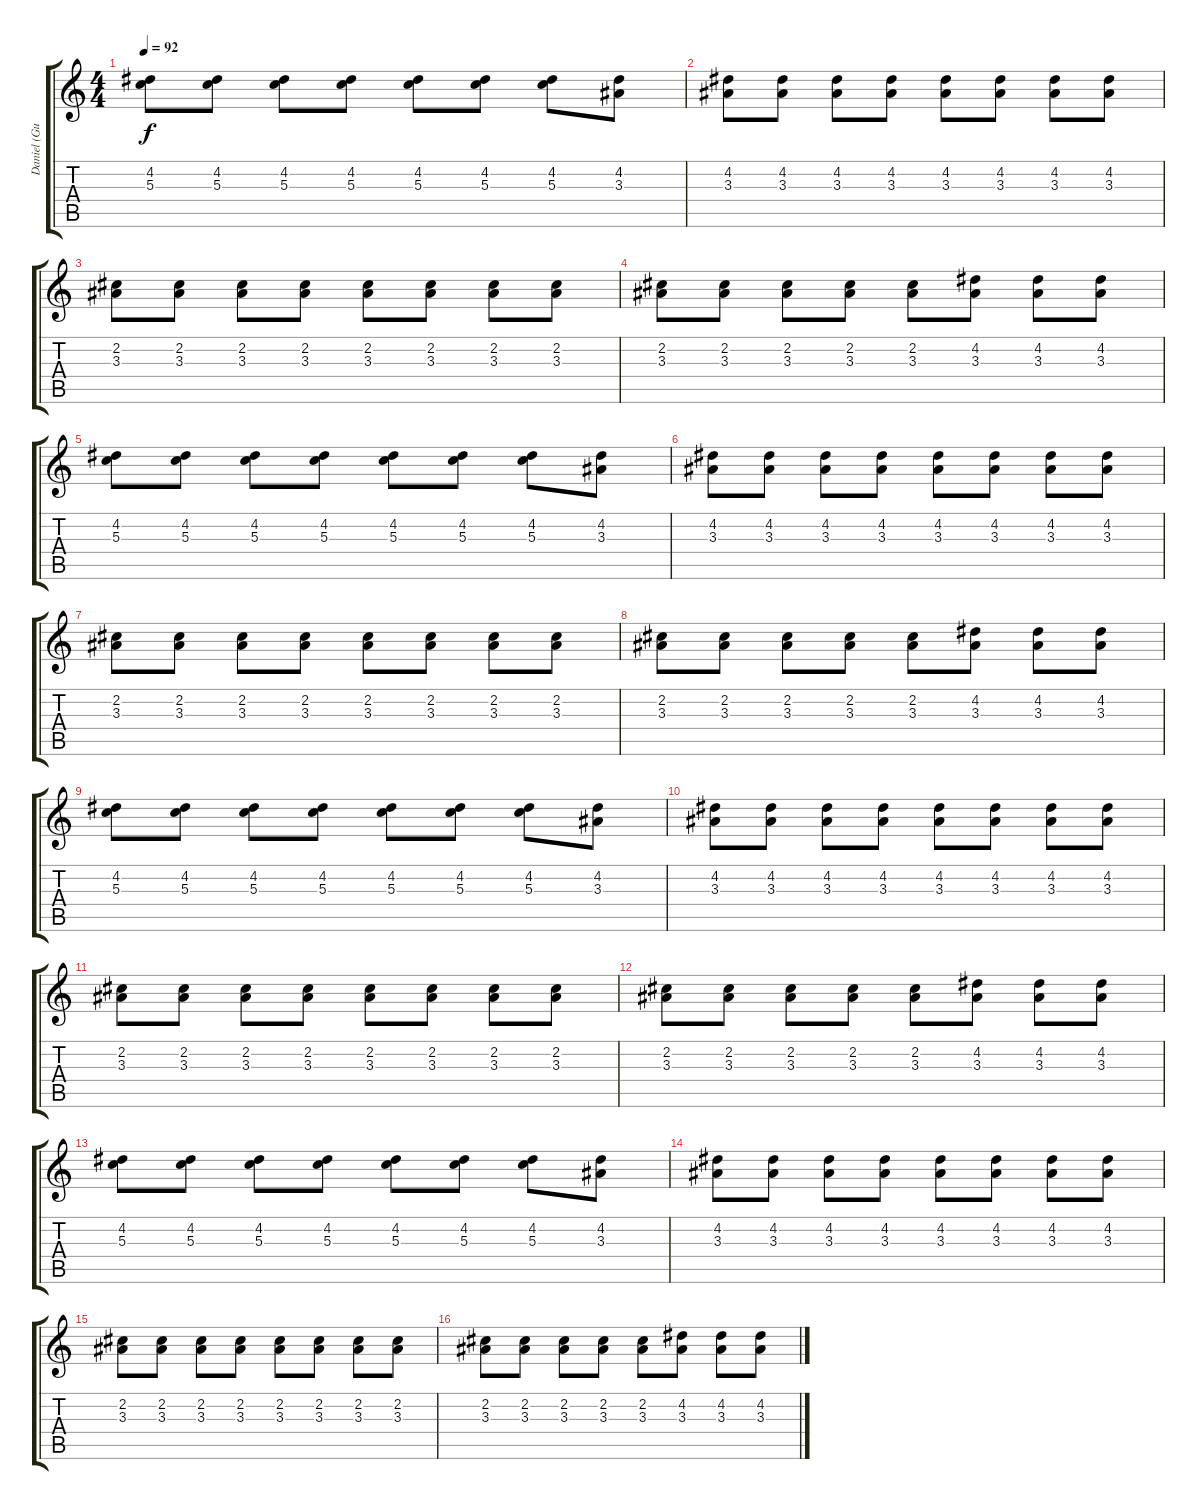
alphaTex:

\track ("Daniel (Guitar 2)" "Daniel (Gu") {instrument acousticguitarsteel}
\staff {score tabs}
\tuning (E4 B3 G3 D3 A2 E2) {hide}
\ts (4 4)
\tempo 92
\clef g2
\ks c
(4.2 5.3).8{dy f instrument acousticguitarsteel} (4.2 5.3).8 (4.2 5.3).8 (4.2 5.3).8 (4.2 5.3).8 (4.2 5.3).8 (4.2 5.3).8 (4.2 3.3).8 |
(4.2 3.3).8 (4.2 3.3).8 (4.2 3.3).8 (4.2 3.3).8 (4.2 3.3).8 (4.2 3.3).8 (4.2 3.3).8 (4.2 3.3).8 |
(2.2 3.3).8 (2.2 3.3).8 (2.2 3.3).8 (2.2 3.3).8 (2.2 3.3).8 (2.2 3.3).8 (2.2 3.3).8 (2.2 3.3).8 |
(2.2 3.3).8 (2.2 3.3).8 (2.2 3.3).8 (2.2 3.3).8 (2.2 3.3).8 (4.2 3.3).8 (4.2 3.3).8 (4.2 3.3).8 |
(4.2 5.3).8 (4.2 5.3).8 (4.2 5.3).8 (4.2 5.3).8 (4.2 5.3).8 (4.2 5.3).8 (4.2 5.3).8 (4.2 3.3).8 |
(4.2 3.3).8 (4.2 3.3).8 (4.2 3.3).8 (4.2 3.3).8 (4.2 3.3).8 (4.2 3.3).8 (4.2 3.3).8 (4.2 3.3).8 |
(2.2 3.3).8 (2.2 3.3).8 (2.2 3.3).8 (2.2 3.3).8 (2.2 3.3).8 (2.2 3.3).8 (2.2 3.3).8 (2.2 3.3).8 |
(2.2 3.3).8 (2.2 3.3).8 (2.2 3.3).8 (2.2 3.3).8 (2.2 3.3).8 (4.2 3.3).8 (4.2 3.3).8 (4.2 3.3).8 |
(4.2 5.3).8 (4.2 5.3).8 (4.2 5.3).8 (4.2 5.3).8 (4.2 5.3).8 (4.2 5.3).8 (4.2 5.3).8 (4.2 3.3).8 |
(4.2 3.3).8 (4.2 3.3).8 (4.2 3.3).8 (4.2 3.3).8 (4.2 3.3).8 (4.2 3.3).8 (4.2 3.3).8 (4.2 3.3).8 |
(2.2 3.3).8 (2.2 3.3).8 (2.2 3.3).8 (2.2 3.3).8 (2.2 3.3).8 (2.2 3.3).8 (2.2 3.3).8 (2.2 3.3).8 |
(2.2 3.3).8 (2.2 3.3).8 (2.2 3.3).8 (2.2 3.3).8 (2.2 3.3).8 (4.2 3.3).8 (4.2 3.3).8 (4.2 3.3).8 |
(4.2 5.3).8 (4.2 5.3).8 (4.2 5.3).8 (4.2 5.3).8 (4.2 5.3).8 (4.2 5.3).8 (4.2 5.3).8 (4.2 3.3).8 |
(4.2 3.3).8 (4.2 3.3).8 (4.2 3.3).8 (4.2 3.3).8 (4.2 3.3).8 (4.2 3.3).8 (4.2 3.3).8 (4.2 3.3).8 |
(2.2 3.3).8 (2.2 3.3).8 (2.2 3.3).8 (2.2 3.3).8 (2.2 3.3).8 (2.2 3.3).8 (2.2 3.3).8 (2.2 3.3).8 |
(2.2 3.3).8 (2.2 3.3).8 (2.2 3.3).8 (2.2 3.3).8 (2.2 3.3).8 (4.2 3.3).8 (4.2 3.3).8 (4.2 3.3).8
